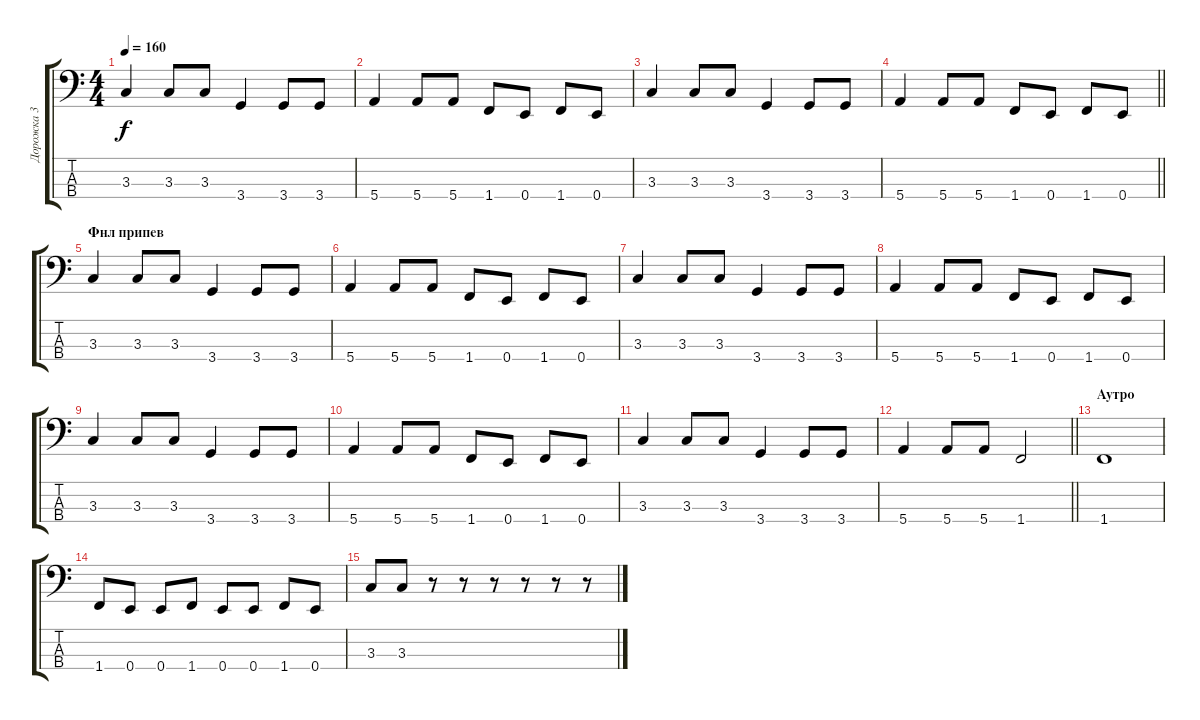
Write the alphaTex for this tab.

\track ("Дорожка 3" "Дорожка 3") {instrument electricbassfinger}
\staff {score tabs}
\tuning (G2 D2 A1 E1) {hide}
\ts (4 4)
\tempo 160
\clef f4
\ks c
3.3.4{dy f} 3.3.8 3.3.8 3.4.4 3.4.8 3.4.8 |
5.4.4 5.4.8 5.4.8 1.4.8 0.4.8 1.4.8 0.4.8 |
3.3.4 3.3.8 3.3.8 3.4.4 3.4.8 3.4.8 |
\barLineRight lightlight
5.4.4 5.4.8 5.4.8 1.4.8 0.4.8 1.4.8 0.4.8 |
\section ("" "Фнл припев")
3.3.4 3.3.8 3.3.8 3.4.4 3.4.8 3.4.8 |
5.4.4 5.4.8 5.4.8 1.4.8 0.4.8 1.4.8 0.4.8 |
3.3.4 3.3.8 3.3.8 3.4.4 3.4.8 3.4.8 |
5.4.4 5.4.8 5.4.8 1.4.8 0.4.8 1.4.8 0.4.8 |
3.3.4 3.3.8 3.3.8 3.4.4 3.4.8 3.4.8 |
5.4.4 5.4.8 5.4.8 1.4.8 0.4.8 1.4.8 0.4.8 |
3.3.4 3.3.8 3.3.8 3.4.4 3.4.8 3.4.8 |
\barLineRight lightlight
5.4.4 5.4.8 5.4.8 1.4.2 |
\section ("" "Аутро")
1.4.1 |
1.4.8 0.4.8 0.4.8 1.4.8 0.4.8 0.4.8 1.4.8 0.4.8 |
3.3.8 3.3.8 r.8 r.8 r.8 r.8 r.8 r.8
